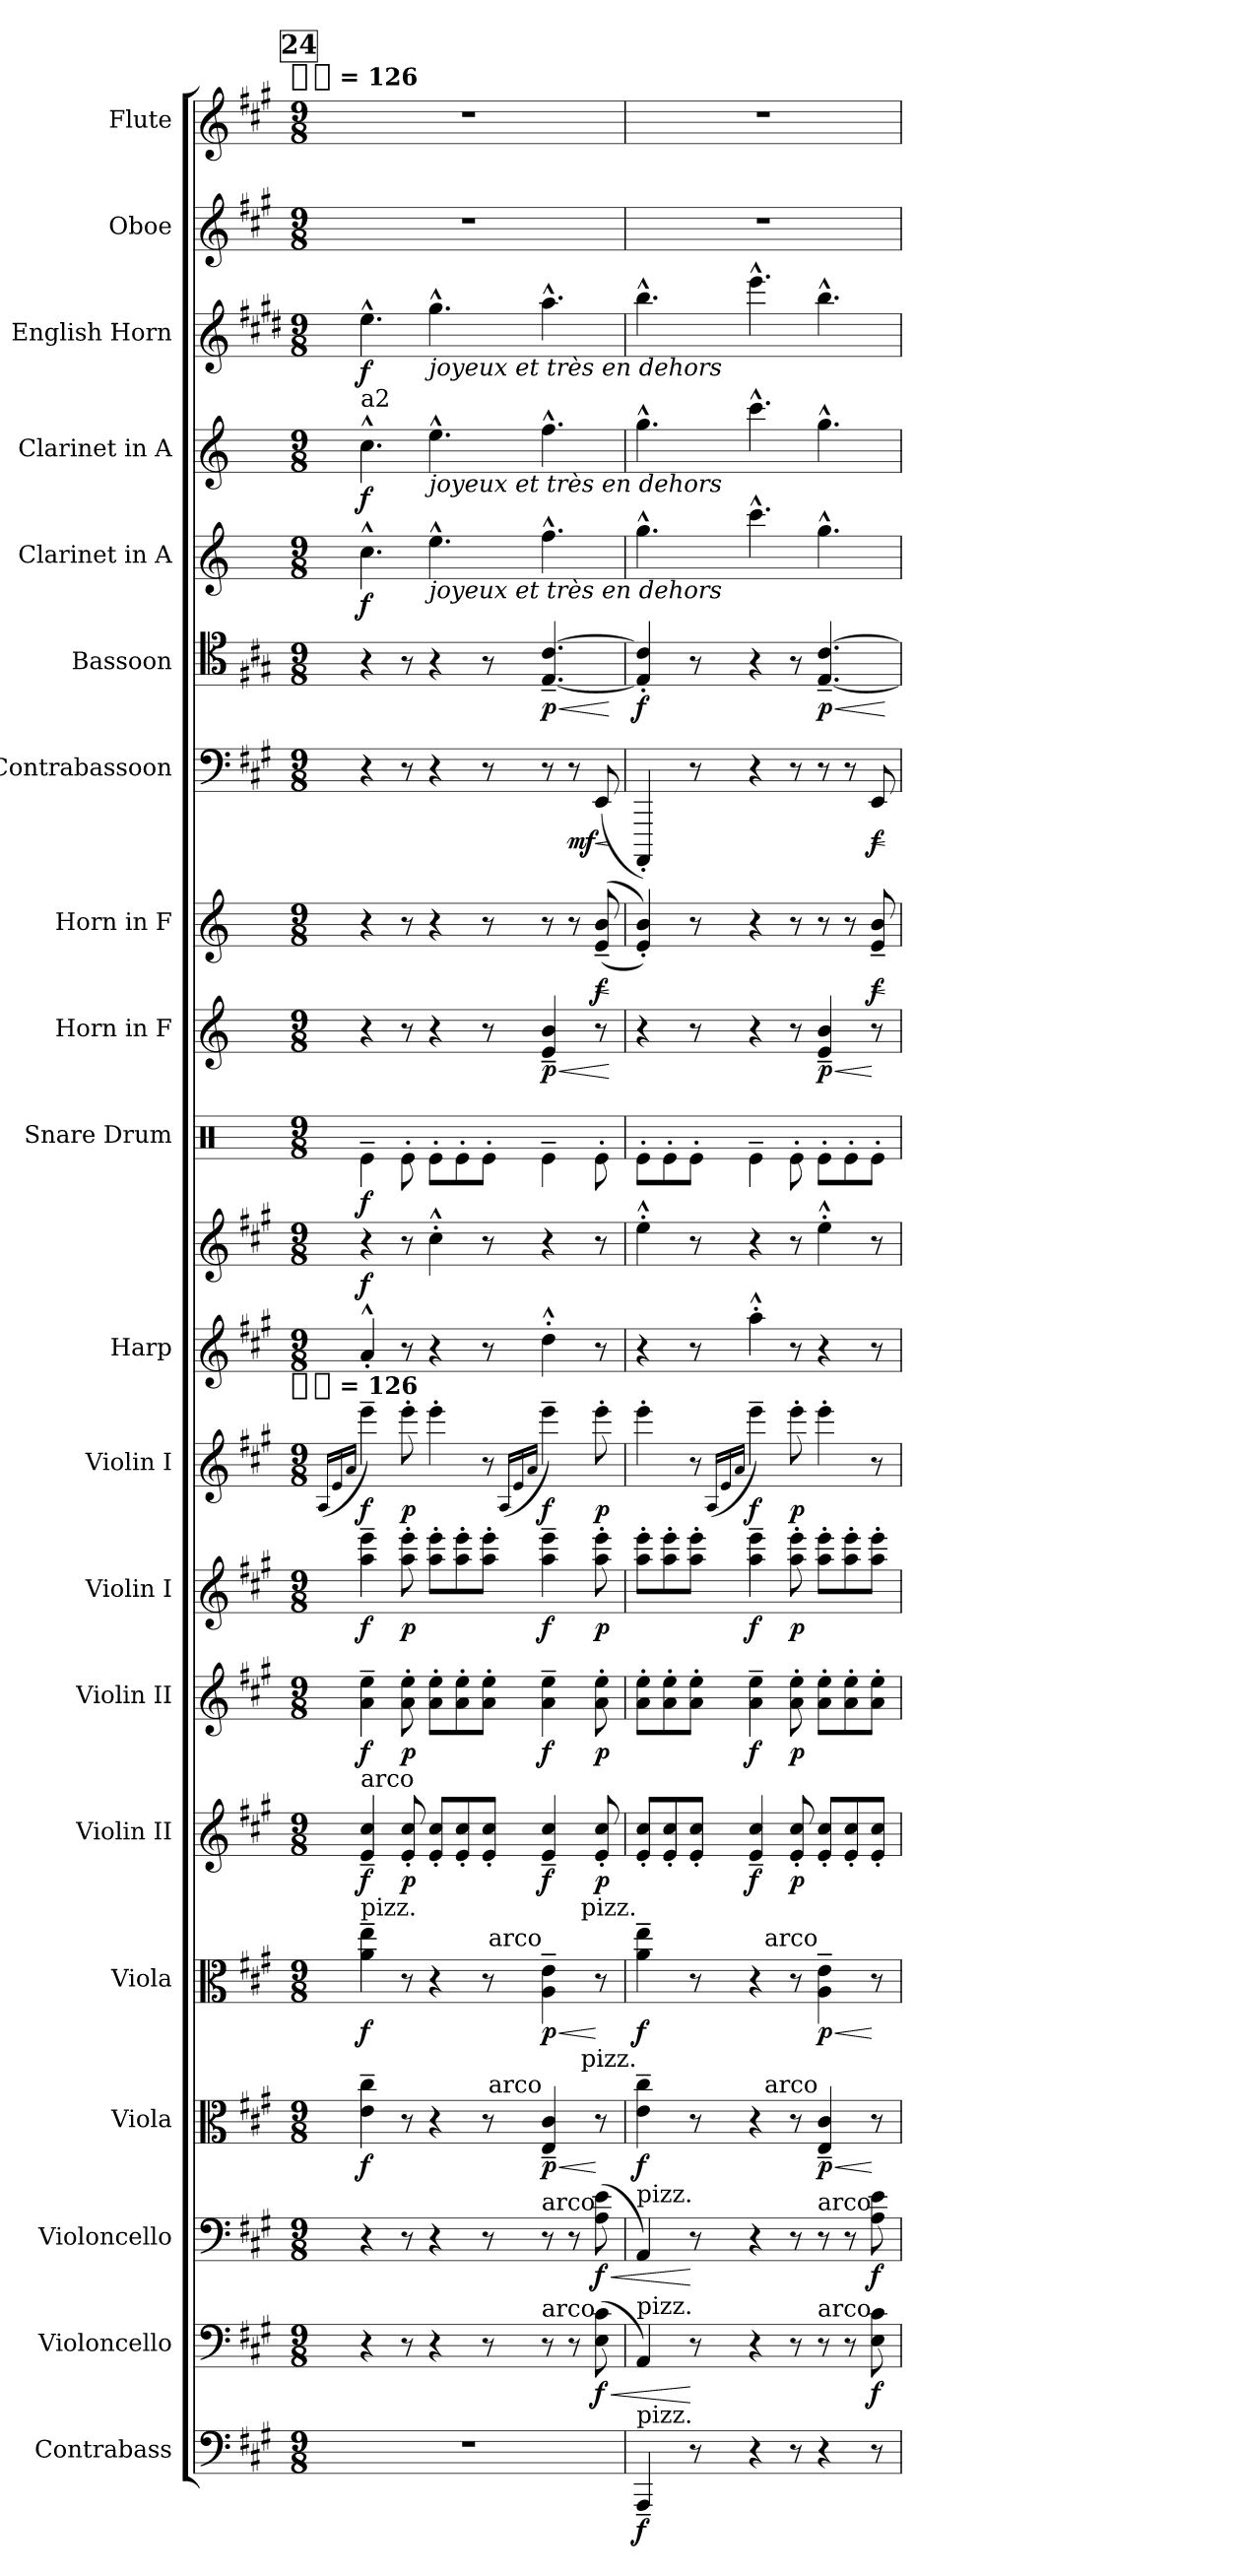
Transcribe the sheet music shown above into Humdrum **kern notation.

**kern	**dynam	**kern	**dynam	**kern	**dynam	**kern	**dynam	**kern	**dynam	**kern	**dynam	**kern	**dynam	**kern	**dynam	**kern	**dynam	**kern	**kern	**dynam	**kern	**dynam	**kern	**dynam	**kern	**dynam	**kern	**dynam	**kern	**dynam	**kern	**dynam	**kern	**dynam	**kern	**dynam	**kern	**kern
*part20	*part20	*part19	*part19	*part18	*part18	*part17	*part17	*part16	*part16	*part15	*part15	*part14	*part14	*part13	*part13	*part12	*part12	*part11	*part11	*part11	*part10	*part10	*part9	*part9	*part8	*part8	*part7	*part7	*part6	*part6	*part5	*part5	*part4	*part4	*part3	*part3	*part2	*part1
*staff21	*staff21	*staff20	*staff20	*staff19	*staff19	*staff18	*staff18	*staff17	*staff17	*staff16	*staff16	*staff15	*staff15	*staff14	*staff14	*staff13	*staff13	*staff12	*staff11	*staff11/12	*staff10	*staff10	*staff9	*staff9	*staff8	*staff8	*staff7	*staff7	*staff6	*staff6	*staff5	*staff5	*staff4	*staff4	*staff3	*staff3	*staff2	*staff1
*I"Contrabass	*	*I"Violoncello	*	*I"Violoncello	*	*I"Viola	*	*I"Viola	*	*I"Violin II	*	*I"Violin II	*	*I"Violin I	*	*I"Violin I	*	*I"Harp	*	*	*I"Snare Drum	*	*I"Horn in F	*	*I"Horn in F	*	*I"Contrabassoon	*	*I"Bassoon	*	*I"Clarinet in A	*	*I"Clarinet in A	*	*I"English Horn	*	*I"Oboe	*I"Flute
*I'Cb.	*	*I'Vc.	*	*I'Vc.	*	*I'Vla.	*	*I'Vla.	*	*I'Vln. II	*	*I'Vln. II	*	*I'Vln. I	*	*I'Vln. I	*	*I'Hp	*	*	*I'S. D.	*	*I'Hn.	*	*I'Hn.	*	*I'Cbsn.	*	*I'Bsn.	*	*I'Cl.	*	*I'Cl.	*	*	*	*I'Ob.	*I'Fl.
*clefF4	*	*clefF4	*	*clefF4	*	*clefC3	*	*clefC3	*	*clefG2	*	*clefG2	*	*clefG2	*	*clefG2	*	*clefG2	*clefG2	*	*clefX	*	*clefG2	*	*clefG2	*	*clefF4	*	*clefC4	*	*clefG2	*	*clefG2	*	*clefG2	*	*clefG2	*clefG2
*	*	*	*	*	*	*	*	*	*	*	*	*	*	*	*	*	*	*	*	*	*	*	*ITrd4c7	*	*ITrd4c7	*	*	*	*	*	*ITrd2c3	*	*ITrd2c3	*	*ITrd4c7	*	*	*
*k[f#c#g#]	*	*k[f#c#g#]	*	*k[f#c#g#]	*	*k[f#c#g#]	*	*k[f#c#g#]	*	*k[f#c#g#]	*	*k[f#c#g#]	*	*k[f#c#g#]	*	*k[f#c#g#]	*	*k[f#c#g#]	*k[f#c#g#]	*	*k[]	*	*k[b-]	*	*k[b-]	*	*k[f#c#g#]	*	*k[f#c#g#]	*	*k[f#c#g#]	*	*k[f#c#g#]	*	*k[f#c#g#]	*	*k[f#c#g#]	*k[f#c#g#]
*A:	*	*A:	*	*A:	*	*A:	*	*A:	*	*A:	*	*A:	*	*A:	*	*A:	*	*A:	*A:	*	*C:	*	*F:	*	*F:	*	*A:	*	*A:	*	*A:	*	*A:	*	*A:	*	*A:	*A:
!!LO:TX:omd:t=[quarter-dot] = 126
*M9/8	*	*M9/8	*	*M9/8	*	*M9/8	*	*M9/8	*	*M9/8	*	*M9/8	*	*M9/8	*	*M9/8	*	*M9/8	*M9/8	*	*M9/8	*	*M9/8	*	*M9/8	*	*M9/8	*	*M9/8	*	*M9/8	*	*M9/8	*	*M9/8	*	*M9/8	*M9/8
*MM189	*	*MM189	*	*MM189	*	*MM189	*	*MM189	*	*MM189	*	*MM189	*	*MM189	*	*MM189	*	*MM189	*MM189	*	*MM189	*	*MM189	*	*MM189	*	*MM189	*	*MM189	*	*MM189	*	*MM189	*	*MM189	*	*MM189	*MM189
!!LO:REH:place=s1:t=24
=1	=1	=1	=1	=1	=1	=1	=1	=1	=1	=1	=1	=1	=1	=1	=1	=1	=1	=1	=1	=1	=1	=1	=1	=1	=1	=1	=1	=1	=1	=1	=1	=1	=1	=1	=1	=1	=1	=1
!	!	!	!	!	!	!	!	!	!	!	!	!	!	!	!	!LO:TX:t=[quarter-dot] = 126	!	!	!	!	!	!	!	!	!	!	!	!	!	!	!	!	!	!	!	!	!	!
.	.	.	.	.	.	.	.	.	.	.	.	.	.	.	.	(16qqA/LL	.	.	.	.	.	.	.	.	.	.	.	.	.	.	.	.	.	.	.	.	.	.
.	.	.	.	.	.	.	.	.	.	.	.	.	.	.	.	16qqe/	.	.	.	.	.	.	.	.	.	.	.	.	.	.	.	.	.	.	.	.	.	.
.	.	.	.	.	.	.	.	.	.	.	.	.	.	.	.	16qqa/JJ	.	.	.	.	.	.	.	.	.	.	.	.	.	.	.	.	.	.	.	.	.	.
!	!	!	!	!	!	!	!	!	!	!	!	!	!	!	!	!	!	!	!	!	!	!	!	!	!	!	!	!	!	!	!	!	!LO:TX:a:t=a2	!	!	!	!	!
!	!	!	!	!	!	!	!	!	!	!LO:TX:a:t=arco	!	!	!	!	!	!	!	!	!	!	!	!	!	!	!	!	!	!	!	!	!	!	!	!	!	!	!	!
!	!	!	!	!	!	!	!	!LO:TX:a:t=pizz.	!	!	!	!	!	!	!	!	!	!	!	!	!	!	!	!	!	!	!	!	!	!	!	!	!	!	!	!	!	!
8%9r	.	4r	.	4r	.	4e~ 4cc#~	f	4a~ 4ee~	f	4e~ 4cc#~	f	4a~ 4ee~	f	4aa~ 4eee~	f	4eee~)	f	4a'^^	4r	f	4Re~\	f	4r	.	4r	.	4r	.	4r	.	4.a^^	f	4.a^^	f	4.a^^	f	8%9r	8%9r
.	.	8r	.	8r	.	8r	.	8r	.	8e' 8cc#'	p	8a' 8ee'	p	8aa' 8eee'	p	8eee'	p	8r	8r	.	8Re'\	.	8r	.	8r	.	8r	.	8r	.	.	.	.	.	.	.	.	.
!	!	!	!	!	!	!	!	!	!	!	!	!	!	!	!	!	!	!	!	!	!	!	!	!	!	!	!	!	!	!	!	!	!	!	!LO:TX:b:i:t=joyeux et très en dehors	!	!	!
!	!	!	!	!	!	!	!	!	!	!	!	!	!	!	!	!	!	!	!	!	!	!	!	!	!	!	!	!	!	!	!	!	!LO:TX:b:i:t=joyeux et très en dehors	!	!	!	!	!
!	!	!	!	!	!	!	!	!	!	!	!	!	!	!	!	!	!	!	!	!	!	!	!	!	!	!	!	!	!	!	!LO:TX:b:i:t=joyeux et très en dehors	!	!	!	!	!	!	!
.	.	4r	.	4r	.	4r	.	4r	.	8e' 8cc#'L	.	8a' 8ee'L	.	8aa' 8eee'L	.	4eee'	.	4r	4cc#'^^	.	8Re'\L	.	4r	.	4r	.	4r	.	4r	.	4.cc#^^	.	4.cc#^^	.	4.cc#^^	.	.	.
.	.	.	.	.	.	.	.	.	.	8e' 8cc#'	.	8a' 8ee'	.	8aa' 8eee'	.	.	.	.	.	.	8Re'\	.	.	.	.	.	.	.	.	.	.	.	.	.	.	.	.	.
.	.	8r	.	8r	.	8r	.	8r	.	8e' 8cc#'J	.	8a' 8ee'J	.	8aa' 8eee'J	.	8r	.	8r	8r	.	8Re'\J	.	8r	.	8r	.	8r	.	8r	.	.	.	.	.	.	.	.	.
.	.	.	.	.	.	.	.	.	.	.	.	.	.	.	.	(16qqA/LL	.	.	.	.	.	.	.	.	.	.	.	.	.	.	.	.	.	.	.	.	.	.
.	.	.	.	.	.	.	.	.	.	.	.	.	.	.	.	16qqe/	.	.	.	.	.	.	.	.	.	.	.	.	.	.	.	.	.	.	.	.	.	.
.	.	.	.	.	.	.	.	.	.	.	.	.	.	.	.	16qqa/JJ	.	.	.	.	.	.	.	.	.	.	.	.	.	.	.	.	.	.	.	.	.	.
!	!	!	!	!	!	!	!	!LO:TX:a:rj:t=arco	!	!	!	!	!	!	!	!	!	!	!	!	!	!	!	!	!	!	!	!	!	!	!	!	!	!	!	!	!	!
!	!	!	!	!	!	!LO:TX:a:rj:t=arco	!	!	!	!	!	!	!	!	!	!	!	!	!	!	!	!	!	!	!	!	!	!	!	!	!	!	!	!	!	!	!	!
!	!	!	!	!	!	!	!LO:HP:b	!	!LO:HP:b	!	!	!	!	!	!	!	!	!	!	!	!	!	!	!LO:HP:b	!	!	!	!	!	!LO:HP:b	!	!	!	!	!	!	!	!
.	.	8r	.	8r	.	4E~ 4c#~	< p	4A~ 4e~	< p	4e~ 4cc#~	f	4a~ 4ee~	f	4aa~ 4eee~	f	4eee~)	f	4dd'^^	4r	.	4Re~\	.	4A~ 4e~	< p	8r	.	8r	.	[4.E~ [4.c#~	< p	4.dd^^	.	4.dd^^	.	4.dd^^	.	.	.
.	.	8r	.	8r	.	.	.	.	.	.	.	.	.	.	.	.	.	.	.	.	.	.	.	.	8r	.	8r	mf	.	.	.	.	.	.	.	.	.	.
!	!	!	!	!LO:TX:a:rj:t=arco	!	!	!	!	!	!	!	!	!	!	!	!	!	!	!	!	!	!	!	!	!	!	!	!	!	!	!	!	!	!	!	!	!	!
!	!	!LO:TX:a:rj:t=arco	!	!	!	!	!	!	!	!	!	!	!	!	!	!	!	!	!	!	!	!	!	!	!	!	!	!	!	!	!	!	!	!	!	!	!	!
!	!	!	!LO:HP:b	!	!LO:HP:b	!	!	!	!	!	!	!	!	!	!	!	!	!	!	!	!	!	!	!	!	!LO:HP:b	!	!LO:HP:b	!	!	!	!	!	!	!	!	!	!
.	.	(8E 8c#	< f	(8A 8e	< f	8r	[	8r	[	8e' 8cc#'	p	8a' 8ee'	p	8aa' 8eee'	p	8eee'	p	8r	8r	.	8Re'\	.	8r	.	(<(>8A~ 8e~	< f	(8EE	<	.	.	.	.	.	.	.	.	.	.
.	.	.	.	.	.	.	.	.	.	.	.	.	.	.	.	.	.	.	.	.	.	.	.	[	.	[	.	[	.	[	.	.	.	.	.	.	.	.
=2	=2	=2	=2	=2	=2	=2	=2	=2	=2	=2	=2	=2	=2	=2	=2	=2	=2	=2	=2	=2	=2	=2	=2	=2	=2	=2	=2	=2	=2	=2	=2	=2	=2	=2	=2	=2	=2	=2
!	!	!	!	!	!	!	!	!LO:TX:a:rj:t=pizz.	!	!	!	!	!	!	!	!	!	!	!	!	!	!	!	!	!	!	!	!	!	!	!	!	!	!	!	!	!	!
!	!	!	!	!	!	!LO:TX:a:rj:t=pizz.	!	!	!	!	!	!	!	!	!	!	!	!	!	!	!	!	!	!	!	!	!	!	!	!	!	!	!	!	!	!	!	!
!	!	!	!	!LO:TX:a:t=pizz.	!	!	!	!	!	!	!	!	!	!	!	!	!	!	!	!	!	!	!	!	!	!	!	!	!	!	!	!	!	!	!	!	!	!
!	!	!LO:TX:a:t=pizz.	!	!	!	!	!	!	!	!	!	!	!	!	!	!	!	!	!	!	!	!	!	!	!	!	!	!	!	!	!	!	!	!	!	!	!	!
!LO:TX:a:t=pizz.	!	!	!	!	!	!	!	!	!	!	!	!	!	!	!	!	!	!	!	!	!	!	!	!	!	!	!	!	!	!	!	!	!	!	!	!	!	!
4AAA~	f	4AA)	.	4AA)	.	4e~ 4cc#~	f	4a~ 4ee~	f	8e' 8cc#'L	.	8a' 8ee'L	.	8aa' 8eee'L	.	4eee'	.	4r	4ee'^^	.	8Re'\L	.	4r	.	4A' 4e'))	.	4AAAA')	.	4E]' 4c#]'	f	4.ee^^	.	4.ee^^	.	4.ee^^	.	8%9r	8%9r
.	.	.	.	.	.	.	.	.	.	8e' 8cc#'	.	8a' 8ee'	.	8aa' 8eee'	.	.	.	.	.	.	8Re'\	.	.	.	.	.	.	.	.	.	.	.	.	.	.	.	.	.
8r	.	8r	[	8r	[	8r	.	8r	.	8e' 8cc#'J	.	8a' 8ee'J	.	8aa' 8eee'J	.	8r	.	8r	8r	.	8Re'\J	.	8r	.	8r	.	8r	.	8r	.	.	.	.	.	.	.	.	.
.	.	.	.	.	.	.	.	.	.	.	.	.	.	.	.	(16qqA/LL	.	.	.	.	.	.	.	.	.	.	.	.	.	.	.	.	.	.	.	.	.	.
.	.	.	.	.	.	.	.	.	.	.	.	.	.	.	.	16qqe/	.	.	.	.	.	.	.	.	.	.	.	.	.	.	.	.	.	.	.	.	.	.
.	.	.	.	.	.	.	.	.	.	.	.	.	.	.	.	16qqa/JJ	.	.	.	.	.	.	.	.	.	.	.	.	.	.	.	.	.	.	.	.	.	.
4r	.	4r	.	4r	.	4r	.	4r	.	4e~ 4cc#~	f	4a~ 4ee~	f	4aa~ 4eee~	f	4eee~)	f	4aa'^^	4r	.	4Re~\	.	4r	.	4r	.	4r	.	4r	.	4.aa^^	.	4.aa^^	.	4.aa^^	.	.	.
8r	.	8r	.	8r	.	8r	.	8r	.	8e' 8cc#'	p	8a' 8ee'	p	8aa' 8eee'	p	8eee'	p	8r	8r	.	8Re'\	.	8r	.	8r	.	8r	.	8r	.	.	.	.	.	.	.	.	.
!	!	!	!	!	!	!	!	!LO:TX:a:rj:t=arco	!	!	!	!	!	!	!	!	!	!	!	!	!	!	!	!	!	!	!	!	!	!	!	!	!	!	!	!	!	!
!	!	!	!	!	!	!LO:TX:a:rj:t=arco	!	!	!	!	!	!	!	!	!	!	!	!	!	!	!	!	!	!	!	!	!	!	!	!	!	!	!	!	!	!	!	!
!	!	!	!	!	!	!	!LO:HP:b	!	!LO:HP:b	!	!	!	!	!	!	!	!	!	!	!	!	!	!	!LO:HP:b	!	!	!	!	!	!LO:HP:b	!	!	!	!	!	!	!	!
4r	.	8r	.	8r	.	4E~ 4c#~	< p	4A~ 4e~	< p	8e' 8cc#'L	.	8a' 8ee'L	.	8aa' 8eee'L	.	4eee'	.	4r	4ee'^^	.	8Re'\L	.	4A~ 4e~	< p	8r	.	8r	.	[4.E~ [4.c#~	< p	4.ee^^	.	4.ee^^	.	4.ee^^	.	.	.
.	.	8r	.	8r	.	.	.	.	.	8e' 8cc#'	.	8a' 8ee'	.	8aa' 8eee'	.	.	.	.	.	.	8Re'\	.	.	.	8r	.	8r	.	.	.	.	.	.	.	.	.	.	.
!	!	!	!	!LO:TX:a:rj:t=arco	!	!	!	!	!	!	!	!	!	!	!	!	!	!	!	!	!	!	!	!	!	!	!	!	!	!	!	!	!	!	!	!	!	!
!	!	!LO:TX:a:rj:t=arco	!	!	!	!	!	!	!	!	!	!	!	!	!	!	!	!	!	!	!	!	!	!	!	!	!	!	!	!	!	!	!	!	!	!	!	!
!	!	!	!	!	!	!	!	!	!	!	!	!	!	!	!	!	!	!	!	!	!	!	!	!	!	!LO:HP:b	!	!LO:HP:b	!	!	!	!	!	!	!	!	!	!
8r	.	8E 8c#	f	8A 8e	f	8r	[	8r	[	8e' 8cc#'J	.	8a' 8ee'J	.	8aa' 8eee'J	.	8r	.	8r	8r	.	8Re'\J	.	8r	[	8A~ 8e~	< f	8EE	< f	.	.	.	.	.	.	.	.	.	.
.	.	.	.	.	.	.	.	.	.	.	.	.	.	.	.	.	.	.	.	.	.	.	.	.	.	[	.	[	.	[	.	.	.	.	.	.	.	.
=	=	=	=	=	=	=	=	=	=	=	=	=	=	=	=	=	=	=	=	=	=	=	=	=	=	=	=	=	=	=	=	=	=	=	=	=	=	=
*-	*-	*-	*-	*-	*-	*-	*-	*-	*-	*-	*-	*-	*-	*-	*-	*-	*-	*-	*-	*-	*-	*-	*-	*-	*-	*-	*-	*-	*-	*-	*-	*-	*-	*-	*-	*-	*-	*-
